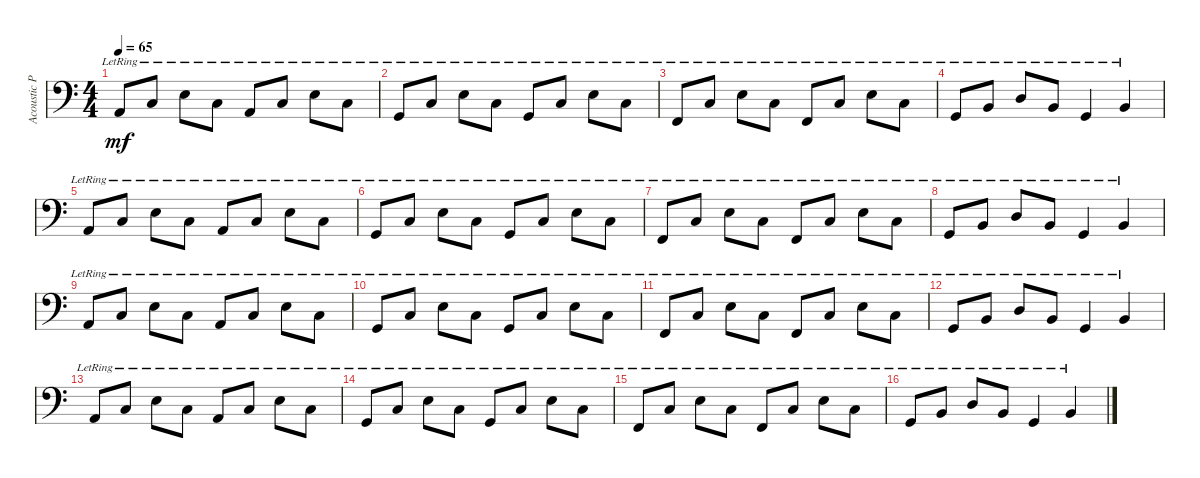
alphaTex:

\track ("Acoustic Piano (Staff 2)" "Acoustic P") {instrument acousticgrandpiano}
\staff {score}
\tuning (E4 B3 G3 D3 A2 E2 B1) {hide}
\ts (4 4)
\tempo 65
\clef f4
\ks c
0.5{lr}.8{dy mf instrument acousticgrandpiano} 3.5{lr}.8 2.4{lr}.8 3.5{lr}.8 0.5{lr}.8 3.5{lr}.8 2.4{lr}.8 3.5{lr}.8 |
3.6{lr}.8 3.5{lr}.8 2.4{lr}.8 3.5{lr}.8 3.6{lr}.8 3.5{lr}.8 2.4{lr}.8 3.5{lr}.8 |
1.6{lr}.8 3.5{lr}.8 2.4{lr}.8 3.5{lr}.8 1.6{lr}.8 3.5{lr}.8 2.4{lr}.8 3.5{lr}.8 |
3.6{lr}.8 2.5{lr}.8 0.4{lr}.8 2.5{lr}.8 3.6{lr}.4 2.5{lr}.4 |
0.5{lr}.8 3.5{lr}.8 2.4{lr}.8 3.5{lr}.8 0.5{lr}.8 3.5{lr}.8 2.4{lr}.8 3.5{lr}.8 |
3.6{lr}.8 3.5{lr}.8 2.4{lr}.8 3.5{lr}.8 3.6{lr}.8 3.5{lr}.8 2.4{lr}.8 3.5{lr}.8 |
1.6{lr}.8 3.5{lr}.8 2.4{lr}.8 3.5{lr}.8 1.6{lr}.8 3.5{lr}.8 2.4{lr}.8 3.5{lr}.8 |
3.6{lr}.8 2.5{lr}.8 0.4{lr}.8 2.5{lr}.8 3.6{lr}.4 2.5{lr}.4 |
0.5{lr}.8 3.5{lr}.8 2.4{lr}.8 3.5{lr}.8 0.5{lr}.8 3.5{lr}.8 2.4{lr}.8 3.5{lr}.8 |
3.6{lr}.8 3.5{lr}.8 2.4{lr}.8 3.5{lr}.8 3.6{lr}.8 3.5{lr}.8 2.4{lr}.8 3.5{lr}.8 |
1.6{lr}.8 3.5{lr}.8 2.4{lr}.8 3.5{lr}.8 1.6{lr}.8 3.5{lr}.8 2.4{lr}.8 3.5{lr}.8 |
3.6{lr}.8 2.5{lr}.8 0.4{lr}.8 2.5{lr}.8 3.6{lr}.4 2.5{lr}.4 |
0.5{lr}.8 3.5{lr}.8 2.4{lr}.8 3.5{lr}.8 0.5{lr}.8 3.5{lr}.8 2.4{lr}.8 3.5{lr}.8 |
3.6{lr}.8 3.5{lr}.8 2.4{lr}.8 3.5{lr}.8 3.6{lr}.8 3.5{lr}.8 2.4{lr}.8 3.5{lr}.8 |
1.6{lr}.8 3.5{lr}.8 2.4{lr}.8 3.5{lr}.8 1.6{lr}.8 3.5{lr}.8 2.4{lr}.8 3.5{lr}.8 |
3.6{lr}.8 2.5{lr}.8 0.4{lr}.8 2.5{lr}.8 3.6{lr}.4 2.5{lr}.4
